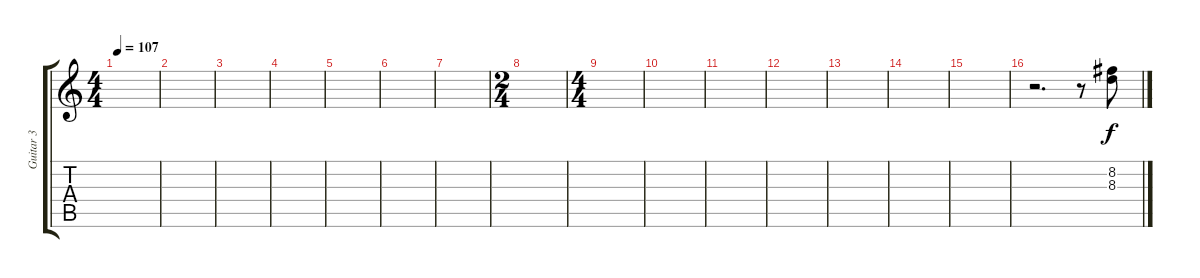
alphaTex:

\track ("Guitar 3" "Guitar 3") {instrument distortionguitar}
\staff {score tabs}
\tuning (Eb4 Bb3 Gb3 Db3 Ab2 Eb2) {hide}
\ts (4 4)
\tempo 107
\clef g2
\ks c
|
|
|
|
|
|
|
\ts (2 4)
|
\ts (4 4)
|
|
|
|
|
|
|
r.2{d} r.8 (8.2 8.3).8{dy f}
